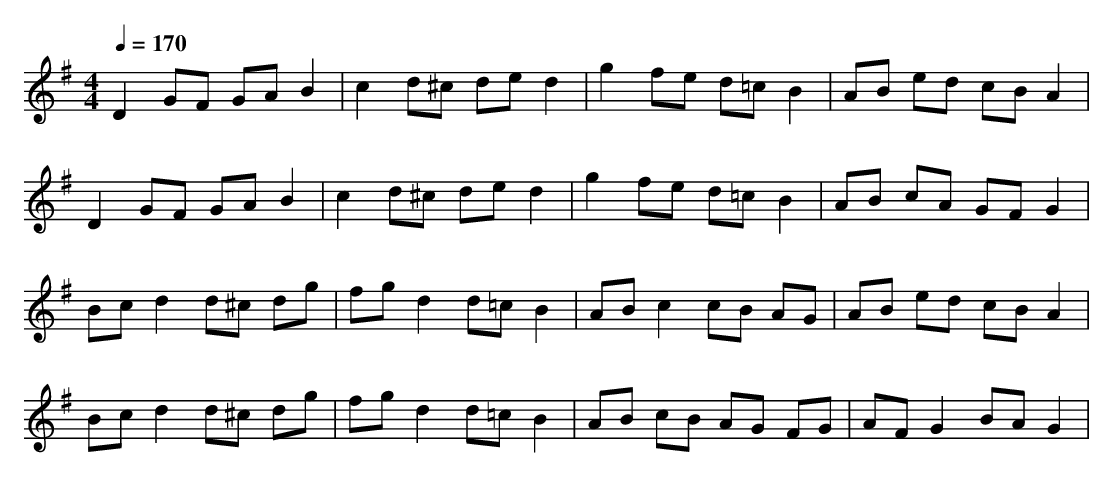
X:1
T:
M: 4/4
L: 1/8
Q:1/4=170
K:G % 1 sharps
D2 GF GA B2|c2 d^c de d2|g2 fe d=c B2|AB ed cB A2|
D2 GF GA B2|c2 d^c de d2|g2 fe d=c B2|AB cA GF G2|
Bc d2 d^c dg|fg d2 d=c B2|AB c2 cB AG|AB ed cB A2|
Bc d2 d^c dg|fg d2 d=c B2|AB cB AG FG|AF G2 BA G2|
